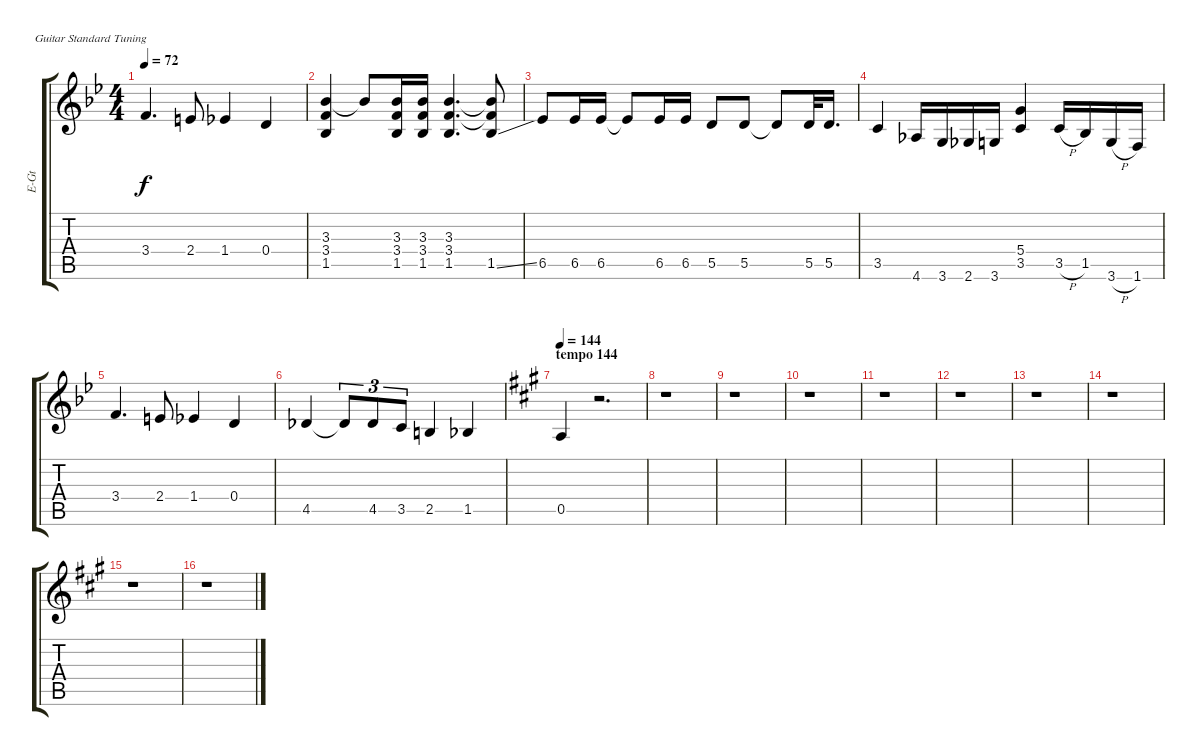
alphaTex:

\bracketExtendMode groupsimilarinstruments
\otherSystemsTrackNameOrientation horizontal
\track ("Gtr 5" "E-Gt") {instrument overdrivenguitar}
\staff {score tabs}
\tuning (E4 B3 G3 D3 A2 E2)
\ts (4 4)
\tempo 72
\clef g2
\ks bb
3.4{acc forcenatural}.4{d dy f beam Up} 2.4{acc forcenatural}.8{beam Up} 1.4{acc b}.4{beam Up} 0.4{acc forcenatural}.4{beam Up} |
(3.3{acc b} 3.4{acc forcenatural} 1.5{acc b}).4{beam Up} 3.3{t acc b}.8{beam Up} (3.3{acc b} 3.4{acc forcenatural} 1.5{acc b}).16{beam Up} (3.3{acc b} 3.4{acc forcenatural} 1.5{acc b}).16{beam Up} (3.3{acc b} 3.4{acc forcenatural} 1.5{acc b}).4{d beam Up} (3.3{t acc b} 3.4{t acc forcenatural} 1.5{ss acc b}).8{beam Up} |
6.5{acc b}.8{beam Up} 6.5{acc b}.16{beam Up} 6.5{acc b}.16{beam Up} 6.5{t acc b}.8{beam Up} 6.5{acc b}.16{beam Up} 6.5{acc b}.16{beam Up} 5.5{acc forcenatural}.8{beam Up} 5.5{acc forcenatural}.8{beam Up} 5.5{t acc forcenatural}.8{beam Up} 5.5{acc forcenatural}.32{beam Up} 5.5{acc forcenatural}.16{d beam Up} |
3.5{acc forcenatural}.4{beam Up} 4.6{acc b}.16{beam Up} 3.6{acc forcenatural}.16{beam Up} 2.6{acc b}.16{beam Up} 3.6{acc forcenatural}.16{beam Up} (5.4{acc forcenatural} 3.5{acc forcenatural}).4{beam Up} 3.5{h acc forcenatural}.16{beam Up} 1.5{acc b}.16{beam Up} 3.6{h acc forcenatural}.16{beam Up} 1.6{acc forcenatural}.16{beam Up} |
3.4{acc forcenatural}.4{d beam Up} 2.4{acc forcenatural}.8{beam Up} 1.4{acc b}.4{beam Up} 0.4{acc forcenatural}.4{beam Up} |
4.5{acc b}.4{beam Up} 4.5{t acc b}.8{tu (3 2) beam Up} 4.5{acc b}.8{tu (3 2) beam Up} 3.5{acc forcenatural}.8{tu (3 2) beam Up} 2.5{acc forcenatural}.4{beam Up} 1.5{acc b}.4{beam Up} |
\section ("" "tempo 144")
\tempo 144
\ks a
0.5{acc forcenatural}.4{beam Up} r.2{d beam Up} |
r.1{beam Down} |
r.1{beam Down} |
r.1{beam Down} |
r.1{beam Down} |
r.1{beam Down} |
r.1{beam Down} |
r.1{beam Down} |
r.1{beam Down} |
r.1{beam Down}
